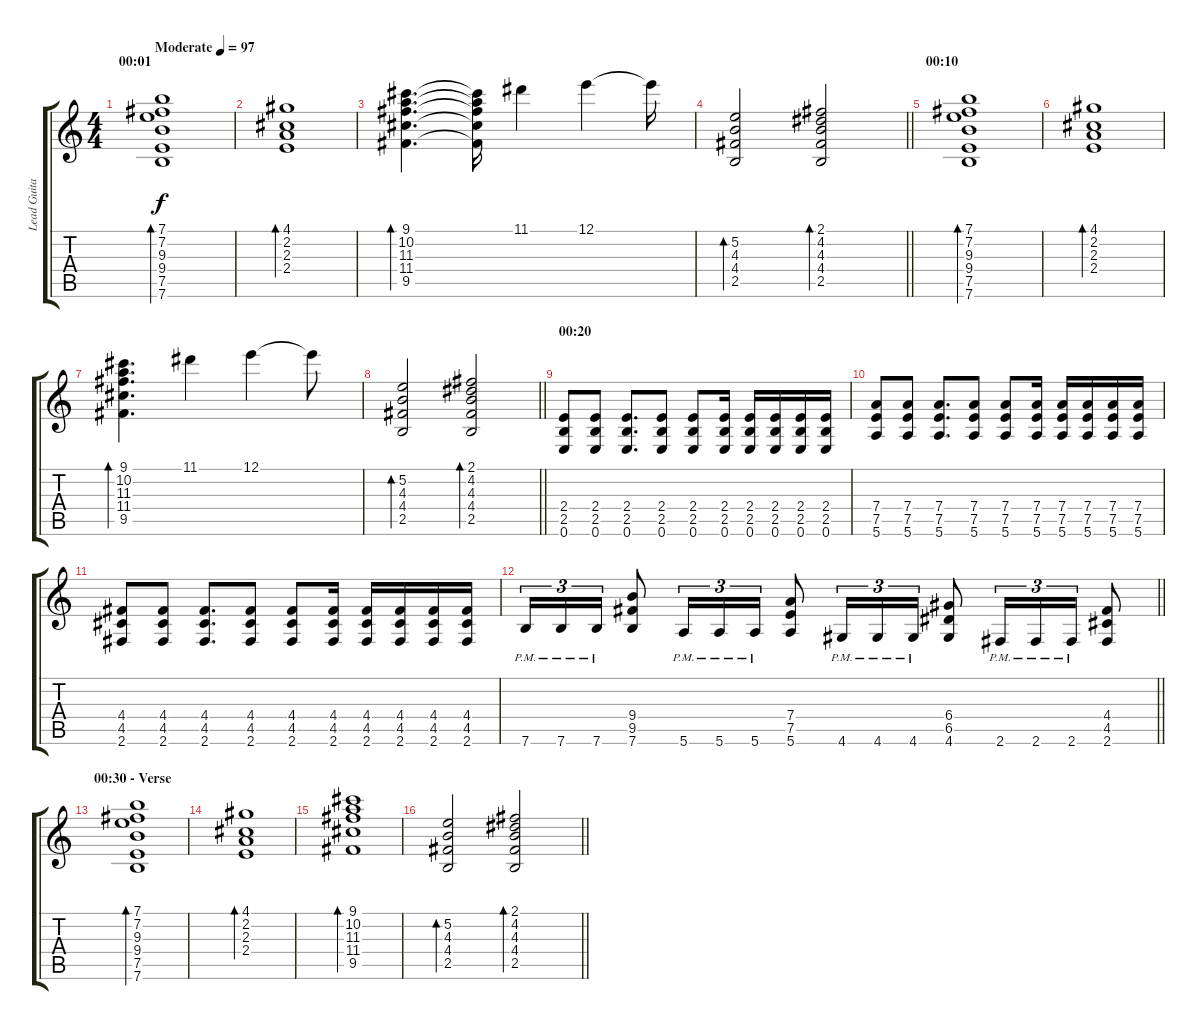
\track ("Lead Guitar" "Lead Guita") {instrument electricguitarjazz}
\staff {score tabs}
\tuning (E4 B3 G3 D3 A2 E2) {hide}
\ts (4 4)
\section ("" "00:01")
\tempo (97 "Moderate")
\clef g2
\ks c
(7.1 7.2 9.3 9.4 7.5 7.6).1{bd 120 dy f instrument electricguitarjazz} |
(4.1 2.2 2.3 2.4).1{bd 120} |
(9.1 10.2 11.3 11.4 9.5).4{d bd 120} (9.1{t} 10.2{t} 11.3{t} 11.4{t} 9.5{t}).16 11.1.4 12.1.4 12.1{t}.16 |
\barLineRight lightlight
(5.2 4.3 4.4 2.5).2{bd 120} (2.1 4.2 4.3 4.4 2.5).2{bd 120} |
\section ("" "00:10")
(7.1 7.2 9.3 9.4 7.5 7.6).1{bd 120} |
(4.1 2.2 2.3 2.4).1{bd 120} |
(9.1 10.2 11.3 11.4 9.5).4{d bd 120} 11.1.4 12.1.4 12.1{t}.8 |
\barLineRight lightlight
(5.2 4.3 4.4 2.5).2{bd 120} (2.1 4.2 4.3 4.4 2.5).2{bd 120} |
\section ("" "00:20")
(2.4 2.5 0.6).8{volume 9 instrument overdrivenguitar} (2.4 2.5 0.6).8 (2.4 2.5 0.6).8{d} (2.4 2.5 0.6).8 (2.4 2.5 0.6).8 (2.4 2.5 0.6).16 (2.4 2.5 0.6).16 (2.4 2.5 0.6).16 (2.4 2.5 0.6).16 (2.4 2.5 0.6).16 |
(7.4 7.5 5.6).8 (7.4 7.5 5.6).8 (7.4 7.5 5.6).8{d} (7.4 7.5 5.6).8 (7.4 7.5 5.6).8 (7.4 7.5 5.6).16 (7.4 7.5 5.6).16 (7.4 7.5 5.6).16 (7.4 7.5 5.6).16 (7.4 7.5 5.6).16 |
(4.4 4.5 2.6).8 (4.4 4.5 2.6).8 (4.4 4.5 2.6).8{d} (4.4 4.5 2.6).8 (4.4 4.5 2.6).8 (4.4 4.5 2.6).16 (4.4 4.5 2.6).16 (4.4 4.5 2.6).16 (4.4 4.5 2.6).16 (4.4 4.5 2.6).16 |
\barLineRight lightlight
7.6{pm}.16{tu (3 2)} 7.6{pm}.16{tu (3 2)} 7.6{pm}.16{tu (3 2)} (9.4 9.5 7.6).8 5.6{pm}.16{tu (3 2)} 5.6{pm}.16{tu (3 2)} 5.6{pm}.16{tu (3 2)} (7.4 7.5 5.6).8 4.6{pm}.16{tu (3 2)} 4.6{pm}.16{tu (3 2)} 4.6{pm}.16{tu (3 2)} (6.4 6.5 4.6).8 2.6{pm}.16{tu (3 2)} 2.6{pm}.16{tu (3 2)} 2.6{pm}.16{tu (3 2)} (4.4 4.5 2.6).8 |
\section ("" "00:30 - Verse")
(7.1 7.2 9.3 9.4 7.5 7.6).1{bd 120 volume 7 instrument electricguitarjazz} |
(4.1 2.2 2.3 2.4).1{bd 120} |
(9.1 10.2 11.3 11.4 9.5).1{bd 120} |
\barLineRight lightlight
(5.2 4.3 4.4 2.5).2{bd 120} (2.1 4.2 4.3 4.4 2.5).2{bd 120}
